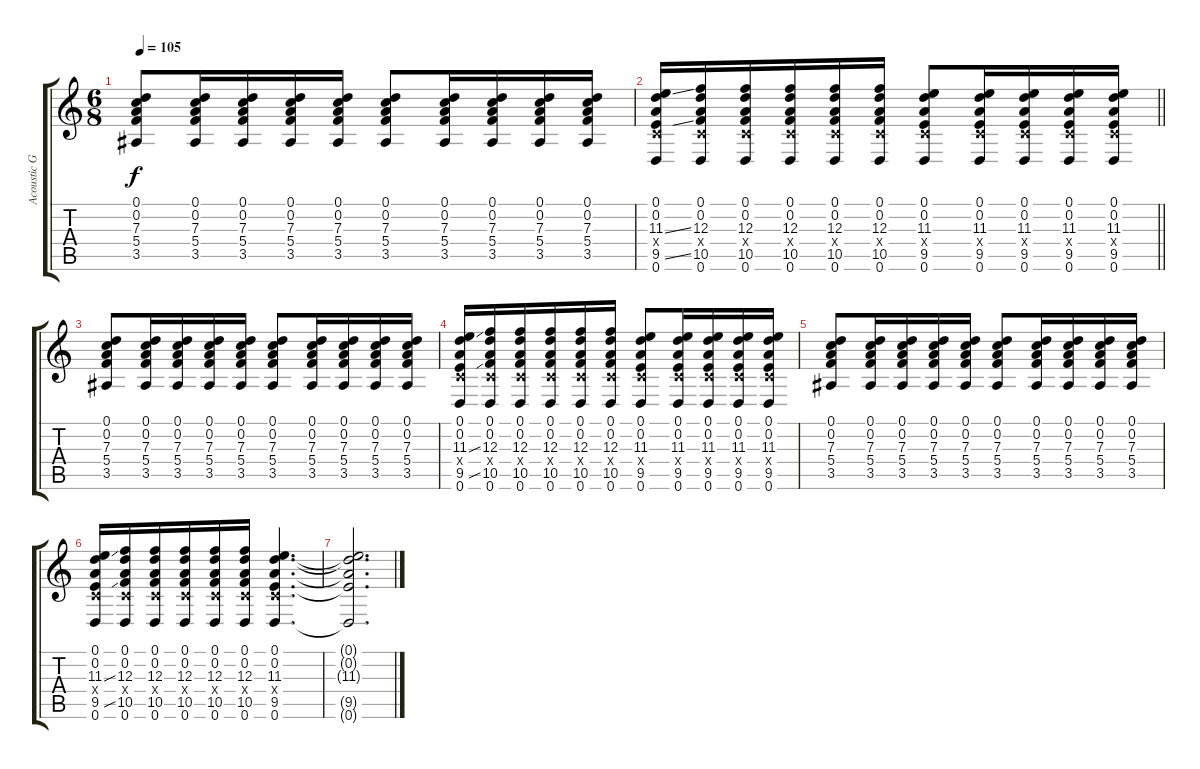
\track ("Acoustic Guitar" "Acoustic G") {instrument acousticguitarsteel}
\staff {score tabs}
\tuning (D4 A3 F3 C3 G2 D2) {hide}
\ts (6 8)
\tempo 105
\clef g2
\ks c
(0.1 0.2 7.3 5.4 3.5).8{dy f} (0.1 0.2 7.3 5.4 3.5).16 (0.1 0.2 7.3 5.4 3.5).16 (0.1 0.2 7.3 5.4 3.5).16 (0.1 0.2 7.3 5.4 3.5).16 (0.1 0.2 7.3 5.4 3.5).8 (0.1 0.2 7.3 5.4 3.5).16 (0.1 0.2 7.3 5.4 3.5).16 (0.1 0.2 7.3 5.4 3.5).16 (0.1 0.2 7.3 5.4 3.5).16 |
\barLineRight lightlight
(0.1 0.2 11.3{ss} 0.4{x} 9.5{ss} 0.6).16 (0.1 0.2 12.3 0.4{x} 10.5 0.6).16 (0.1 0.2 12.3 0.4{x} 10.5 0.6).16 (0.1 0.2 12.3 0.4{x} 10.5 0.6).16 (0.1 0.2 12.3 0.4{x} 10.5 0.6).16 (0.1 0.2 12.3 0.4{x} 10.5 0.6).16 (0.1 0.2 11.3 0.4{x} 9.5 0.6).8 (0.1 0.2 11.3 0.4{x} 9.5 0.6).16 (0.1 0.2 11.3 0.4{x} 9.5 0.6).16 (0.1 0.2 11.3 0.4{x} 9.5 0.6).16 (0.1 0.2 11.3 0.4{x} 9.5 0.6).16 |
(0.1 0.2 7.3 5.4 3.5).8 (0.1 0.2 7.3 5.4 3.5).16 (0.1 0.2 7.3 5.4 3.5).16 (0.1 0.2 7.3 5.4 3.5).16 (0.1 0.2 7.3 5.4 3.5).16 (0.1 0.2 7.3 5.4 3.5).8 (0.1 0.2 7.3 5.4 3.5).16 (0.1 0.2 7.3 5.4 3.5).16 (0.1 0.2 7.3 5.4 3.5).16 (0.1 0.2 7.3 5.4 3.5).16 |
(0.1 0.2 11.3{ss} 0.4{x} 9.5{ss} 0.6).16 (0.1 0.2 12.3 0.4{x} 10.5 0.6).16 (0.1 0.2 12.3 0.4{x} 10.5 0.6).16 (0.1 0.2 12.3 0.4{x} 10.5 0.6).16 (0.1 0.2 12.3 0.4{x} 10.5 0.6).16 (0.1 0.2 12.3 0.4{x} 10.5 0.6).16 (0.1 0.2 11.3 0.4{x} 9.5 0.6).8 (0.1 0.2 11.3 0.4{x} 9.5 0.6).16 (0.1 0.2 11.3 0.4{x} 9.5 0.6).16 (0.1 0.2 11.3 0.4{x} 9.5 0.6).16 (0.1 0.2 11.3 0.4{x} 9.5 0.6).16 |
(0.1 0.2 7.3 5.4 3.5).8 (0.1 0.2 7.3 5.4 3.5).16 (0.1 0.2 7.3 5.4 3.5).16 (0.1 0.2 7.3 5.4 3.5).16 (0.1 0.2 7.3 5.4 3.5).16 (0.1 0.2 7.3 5.4 3.5).8 (0.1 0.2 7.3 5.4 3.5).16 (0.1 0.2 7.3 5.4 3.5).16 (0.1 0.2 7.3 5.4 3.5).16 (0.1 0.2 7.3 5.4 3.5).16 |
(0.1 0.2 11.3{ss} 0.4{x} 9.5{ss} 0.6).16 (0.1 0.2 12.3 0.4{x} 10.5 0.6).16 (0.1 0.2 12.3 0.4{x} 10.5 0.6).16 (0.1 0.2 12.3 0.4{x} 10.5 0.6).16 (0.1 0.2 12.3 0.4{x} 10.5 0.6).16 (0.1 0.2 12.3 0.4{x} 10.5 0.6).16 (0.1 0.2 11.3 0.4{x} 9.5 0.6).4{d} |
(0.1{t} 0.2{t} 11.3{t} 9.5{t} 0.6{t}).2{d}
